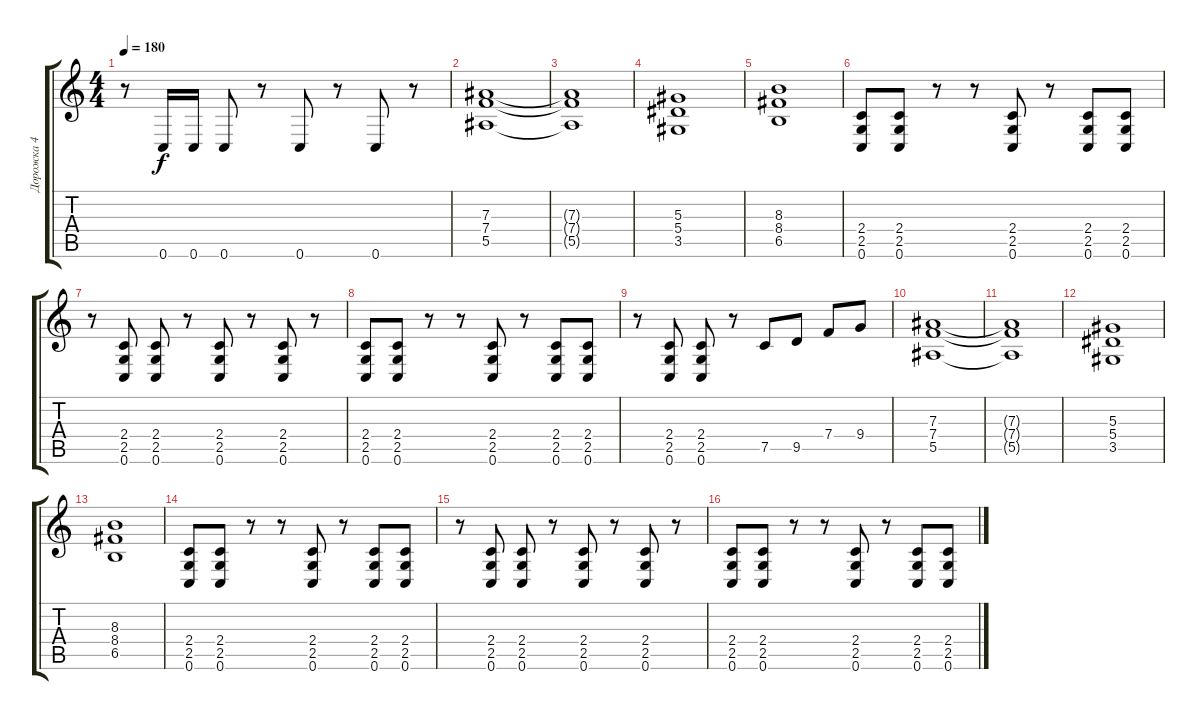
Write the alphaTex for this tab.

\track ("Дорожка 4" "Дорожка 4") {instrument distortionguitar}
\staff {score tabs}
\tuning (C4 G3 Eb3 Bb2 F2 C2) {hide}
\ts (4 4)
\tempo 180
\clef g2
\ks c
r.8{dy f} 0.6.16 0.6.16 0.6.8 r.8 0.6.8 r.8 0.6.8 r.8 |
(7.3 7.4 5.5).1 |
(7.3{t} 7.4{t} 5.5{t}).1 |
(5.3 5.4 3.5).1 |
(8.3 8.4 6.5).1 |
(2.4 2.5 0.6).8 (2.4 2.5 0.6).8 r.8 r.8 (2.4 2.5 0.6).8 r.8 (2.4 2.5 0.6).8 (2.4 2.5 0.6).8 |
r.8 (2.4 2.5 0.6).8 (2.4 2.5 0.6).8 r.8 (2.4 2.5 0.6).8 r.8 (2.4 2.5 0.6).8 r.8 |
(2.4 2.5 0.6).8 (2.4 2.5 0.6).8 r.8 r.8 (2.4 2.5 0.6).8 r.8 (2.4 2.5 0.6).8 (2.4 2.5 0.6).8 |
r.8 (2.4 2.5 0.6).8 (2.4 2.5 0.6).8 r.8 7.5.8 9.5.8 7.4.8 9.4.8 |
(7.3 7.4 5.5).1 |
(7.3{t} 7.4{t} 5.5{t}).1 |
(5.3 5.4 3.5).1 |
(8.3 8.4 6.5).1 |
(2.4 2.5 0.6).8 (2.4 2.5 0.6).8 r.8 r.8 (2.4 2.5 0.6).8 r.8 (2.4 2.5 0.6).8 (2.4 2.5 0.6).8 |
r.8 (2.4 2.5 0.6).8 (2.4 2.5 0.6).8 r.8 (2.4 2.5 0.6).8 r.8 (2.4 2.5 0.6).8 r.8 |
(2.4 2.5 0.6).8 (2.4 2.5 0.6).8 r.8 r.8 (2.4 2.5 0.6).8 r.8 (2.4 2.5 0.6).8 (2.4 2.5 0.6).8
